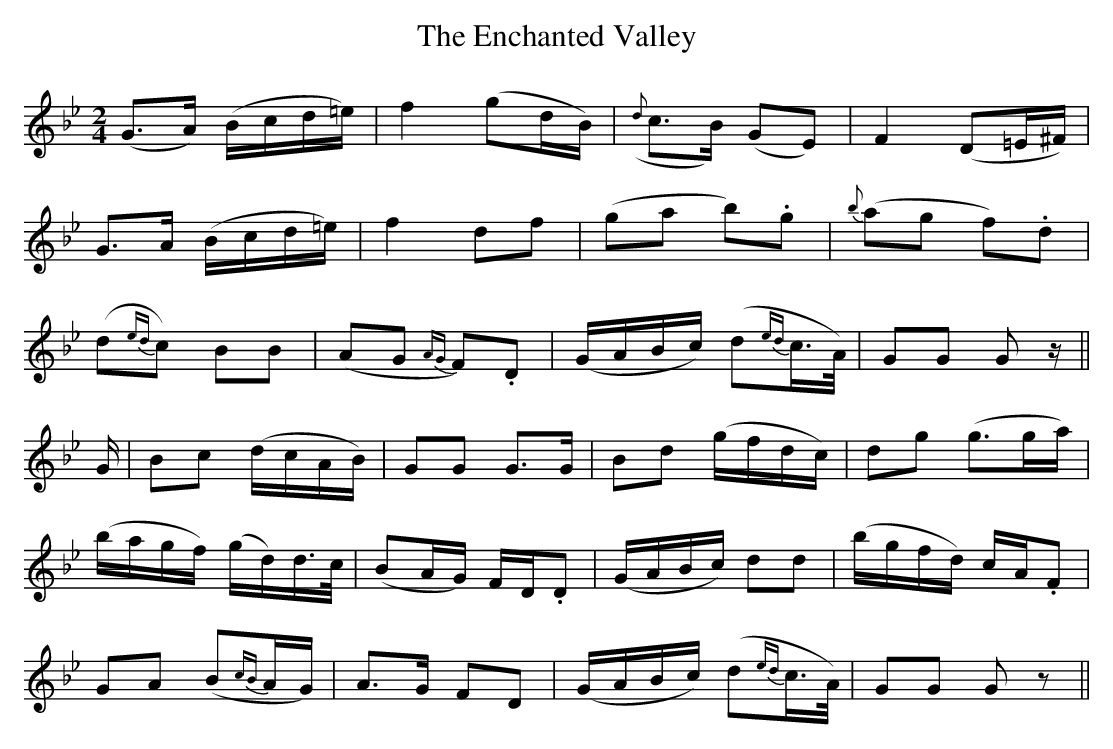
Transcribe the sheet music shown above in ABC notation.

X:1
T:The Enchanted Valley
M:2/4
L:1/16
K:Gm
(G3A) (Bcd=e) | f4 (g2dB) | ({d}c3B) (G2E2) | F4 (D2=E^F) |
G3-A (Bcd=e) | f4 d2-f2 | (g2a2 b2).g2 | {b}(a2g2 f2).d2 |
(d2{ed}c2) B2B2 | (A2G2 {AG}F2).D2 | (GABc) (d2{ed}c>A) | G2G2 G2z ||
G | B2c2 (dcAB) | G2G2 G3G | B2d2 (gfdc) | d2g2 (g3ga) |
(bagf) (gd)d>c | (B2AG) F-D.D2 | (GABc) d2d2 | (bgfd) cA.F2 |
G2A2 (B2{cB}AG) | A3-G F2-D2 | (GABc) (d2{ed}c>A) | G2G2 G2z2 ||
